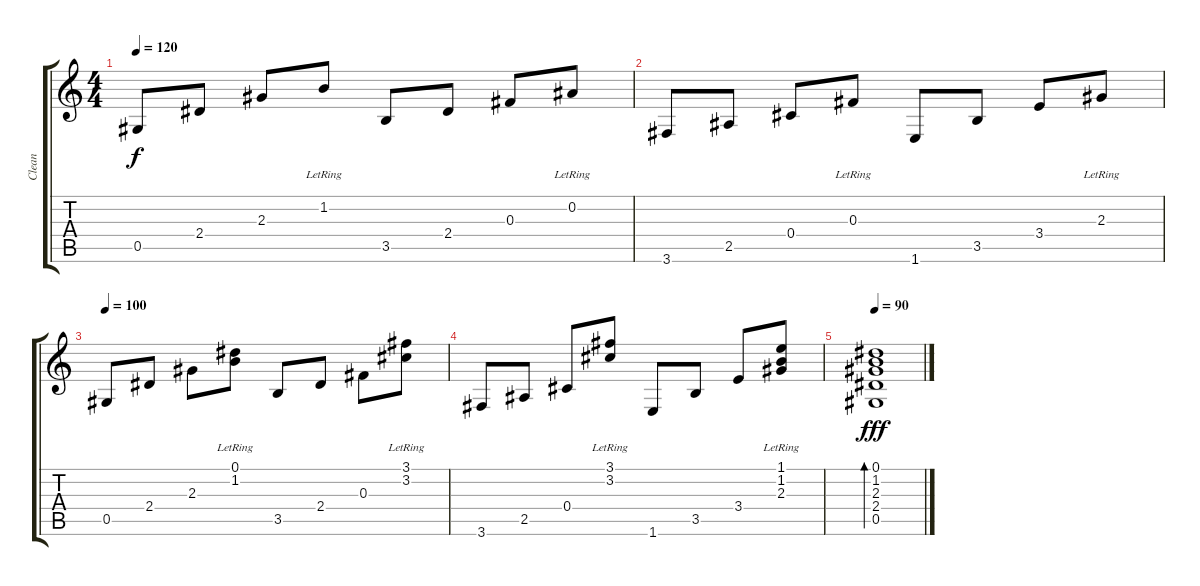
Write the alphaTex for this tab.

\track ("Clean" "Clean") {instrument acousticguitarsteel}
\staff {score tabs}
\tuning (Eb4 Bb3 Gb3 Db3 Ab2 Eb2) {hide}
\ts (4 4)
\tempo 120
\clef g2
\ks c
0.5.8{dy f} 2.4.8 2.3.8 1.2{lr}.8 3.5.8 2.4.8 0.3.8 0.2{lr}.8 |
3.6.8 2.5.8 0.4.8 0.3{lr}.8 1.6.8 3.5.8 3.4.8 2.3{lr}.8 |
\tempo 100
0.5.8 2.4.8 2.3.8 (0.1{lr} 1.2{lr}).8 3.5.8 2.4.8 0.3.8 (3.1{lr} 3.2{lr}).8 |
3.6.8 2.5.8 0.4.8 (3.1{lr} 3.2{lr}).8 1.6.8 3.5.8 3.4.8 (1.1{lr} 1.2{lr} 2.3{lr}).8 |
\tempo 90
(0.1 1.2 2.3 2.4 0.5).1{bd 480 dy fff}
